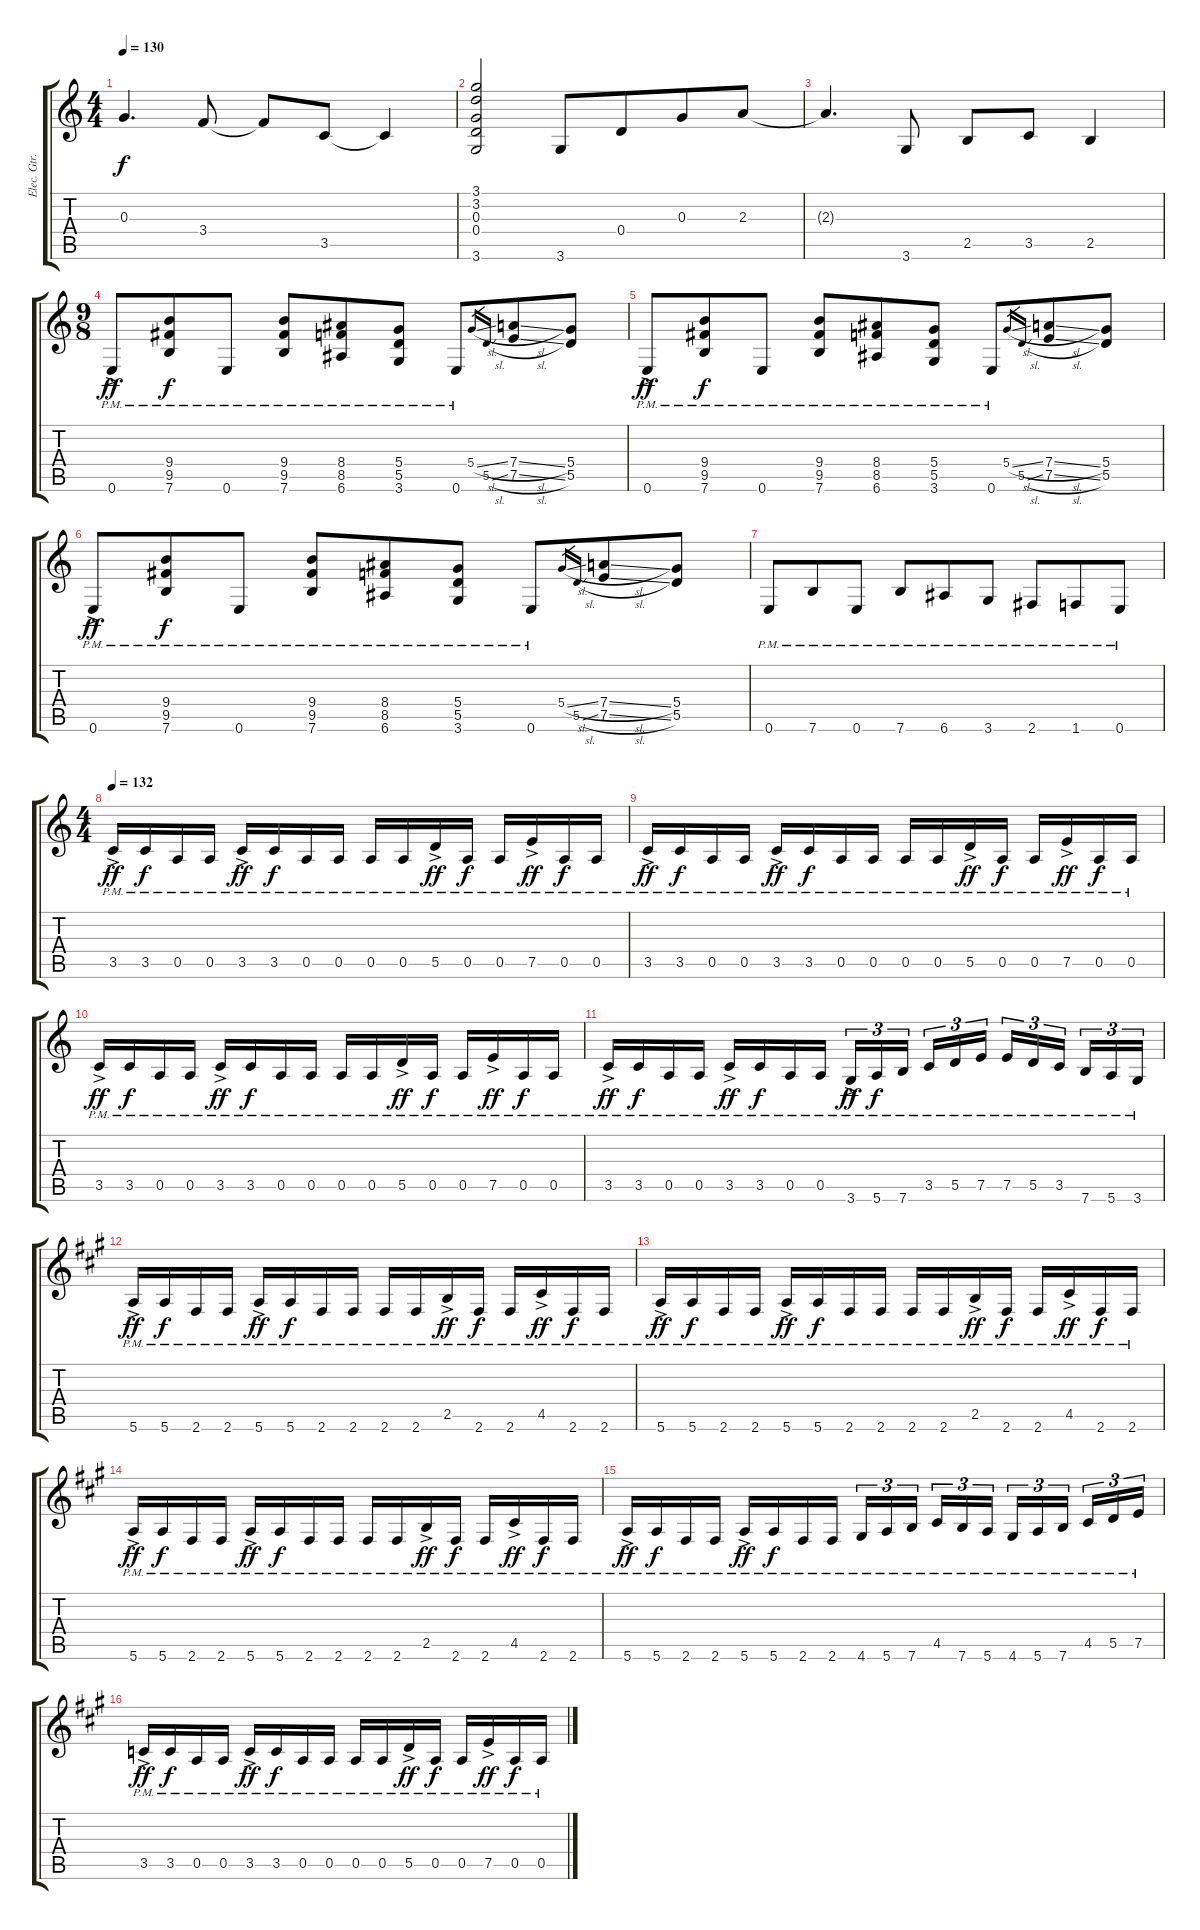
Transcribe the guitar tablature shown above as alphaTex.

\track ("Elec. Gtr. 1" "Elec. Gtr.") {instrument distortionguitar}
\staff {score tabs}
\tuning (E4 B3 G3 D3 A2 E2) {hide}
\ts (4 4)
\tempo 130
\clef g2
\ks c
0.3{t}.4{d dy f} 3.4.8 3.4{t}.8 3.5.8 3.5{t}.4 |
(3.1 3.2 0.3 0.4 3.6).2 3.6.8 0.4.8{beam merge} 0.3.8 2.3.8 |
2.3{t}.4{d} 3.6.8 2.5.8 3.5.8 2.5.4 |
\ts (9 8)
0.6{ac pm}.8{dy ff} (9.4{pm} 9.5{pm} 7.6{pm}).8{dy f} 0.6{pm}.8 (9.4{pm} 9.5{pm} 7.6{pm}).8 (8.4{pm} 8.5{pm} 6.6{pm}).8 (5.4{pm} 5.5{pm} 3.6{pm}).8 0.6{pm}.8 5.4{sl}.16{gr} 5.5{sl}.16{gr} (7.4{sl} 7.5{sl}).8 (5.4 5.5).8 |
0.6{ac pm}.8{dy ff} (9.4{pm} 9.5{pm} 7.6{pm}).8{dy f} 0.6{pm}.8 (9.4{pm} 9.5{pm} 7.6{pm}).8 (8.4{pm} 8.5{pm} 6.6{pm}).8 (5.4{pm} 5.5{pm} 3.6{pm}).8 0.6{pm}.8 5.4{sl}.16{gr} 5.5{sl}.16{gr} (7.4{sl} 7.5{sl}).8 (5.4 5.5).8 |
0.6{ac pm}.8{dy ff} (9.4{pm} 9.5{pm} 7.6{pm}).8{dy f} 0.6{pm}.8 (9.4{pm} 9.5{pm} 7.6{pm}).8 (8.4{pm} 8.5{pm} 6.6{pm}).8 (5.4{pm} 5.5{pm} 3.6{pm}).8 0.6{pm}.8 5.4{sl}.16{gr} 5.5{sl}.16{gr} (7.4{sl} 7.5{sl}).8 (5.4 5.5).8 |
0.6{pm}.8 7.6{pm}.8 0.6{pm}.8 7.6{pm}.8 6.6{pm}.8 3.6{pm}.8 2.6{pm}.8 1.6{pm}.8 0.6{pm}.8 |
\ts (4 4)
\tempo 132
3.5{ac pm}.16{dy ff} 3.5{pm}.16{dy f} 0.5{pm}.16 0.5{pm}.16 3.5{ac pm}.16{dy ff} 3.5{pm}.16{dy f} 0.5{pm}.16 0.5{pm}.16 0.5{pm}.16 0.5{pm}.16 5.5{ac pm}.16{dy ff} 0.5{pm}.16{dy f} 0.5{pm}.16 7.5{ac pm}.16{dy ff} 0.5{pm}.16{dy f} 0.5{pm}.16 |
3.5{ac pm}.16{dy ff} 3.5{pm}.16{dy f} 0.5{pm}.16 0.5{pm}.16 3.5{ac pm}.16{dy ff} 3.5{pm}.16{dy f} 0.5{pm}.16 0.5{pm}.16 0.5{pm}.16 0.5{pm}.16 5.5{ac pm}.16{dy ff} 0.5{pm}.16{dy f} 0.5{pm}.16 7.5{ac pm}.16{dy ff} 0.5{pm}.16{dy f} 0.5{pm}.16 |
3.5{ac pm}.16{dy ff} 3.5{pm}.16{dy f} 0.5{pm}.16 0.5{pm}.16 3.5{ac pm}.16{dy ff} 3.5{pm}.16{dy f} 0.5{pm}.16 0.5{pm}.16 0.5{pm}.16 0.5{pm}.16 5.5{ac pm}.16{dy ff} 0.5{pm}.16{dy f} 0.5{pm}.16 7.5{ac pm}.16{dy ff} 0.5{pm}.16{dy f} 0.5{pm}.16 |
3.5{ac pm}.16{dy ff} 3.5{pm}.16{dy f} 0.5{pm}.16 0.5{pm}.16 3.5{ac pm}.16{dy ff} 3.5{pm}.16{dy f} 0.5{pm}.16 0.5{pm}.16 3.6{ac pm}.16{tu (3 2) dy ff} 5.6{pm}.16{tu (3 2) dy f} 7.6{pm}.16{tu (3 2) beam splitsecondary} 3.5{pm}.16{tu (3 2)} 5.5{pm}.16{tu (3 2)} 7.5{pm}.16{tu (3 2)} 7.5{pm}.16{tu (3 2)} 5.5{pm}.16{tu (3 2)} 3.5{pm}.16{tu (3 2) beam splitsecondary} 7.6{pm}.16{tu (3 2)} 5.6{pm}.16{tu (3 2)} 3.6{pm}.16{tu (3 2)} |
\ks a
5.6{ac pm}.16{dy ff} 5.6{pm}.16{dy f} 2.6{pm}.16 2.6{pm}.16 5.6{ac pm}.16{dy ff} 5.6{pm}.16{dy f} 2.6{pm}.16 2.6{pm}.16 2.6{pm}.16 2.6{pm}.16 2.5{ac pm}.16{dy ff} 2.6{pm}.16{dy f} 2.6{pm}.16 4.5{ac pm}.16{dy ff} 2.6{pm}.16{dy f} 2.6{pm}.16 |
5.6{ac pm}.16{dy ff} 5.6{pm}.16{dy f} 2.6{pm}.16 2.6{pm}.16 5.6{ac pm}.16{dy ff} 5.6{pm}.16{dy f} 2.6{pm}.16 2.6{pm}.16 2.6{pm}.16 2.6{pm}.16 2.5{ac pm}.16{dy ff} 2.6{pm}.16{dy f} 2.6{pm}.16 4.5{ac pm}.16{dy ff} 2.6{pm}.16{dy f} 2.6{pm}.16 |
5.6{ac pm}.16{dy ff} 5.6{pm}.16{dy f} 2.6{pm}.16 2.6{pm}.16 5.6{ac pm}.16{dy ff} 5.6{pm}.16{dy f} 2.6{pm}.16 2.6{pm}.16 2.6{pm}.16 2.6{pm}.16 2.5{ac pm}.16{dy ff} 2.6{pm}.16{dy f} 2.6{pm}.16 4.5{ac pm}.16{dy ff} 2.6{pm}.16{dy f} 2.6{pm}.16 |
5.6{ac pm}.16{dy ff} 5.6{pm}.16{dy f} 2.6{pm}.16 2.6{pm}.16 5.6{ac pm}.16{dy ff} 5.6{pm}.16{dy f} 2.6{pm}.16 2.6{pm}.16 4.6{pm}.16{tu (3 2)} 5.6{pm}.16{tu (3 2)} 7.6{pm}.16{tu (3 2) beam splitsecondary} 4.5{pm}.16{tu (3 2)} 7.6{pm}.16{tu (3 2)} 5.6{pm}.16{tu (3 2)} 4.6{pm}.16{tu (3 2)} 5.6{pm}.16{tu (3 2)} 7.6{pm}.16{tu (3 2) beam splitsecondary} 4.5{pm}.16{tu (3 2)} 5.5{pm}.16{tu (3 2)} 7.5{pm}.16{tu (3 2)} |
3.5{ac pm}.16{dy ff} 3.5{pm}.16{dy f} 0.5{pm}.16 0.5{pm}.16 3.5{ac pm}.16{dy ff} 3.5{pm}.16{dy f} 0.5{pm}.16 0.5{pm}.16 0.5{pm}.16 0.5{pm}.16 5.5{ac pm}.16{dy ff} 0.5{pm}.16{dy f} 0.5{pm}.16 7.5{ac pm}.16{dy ff} 0.5{pm}.16{dy f} 0.5{pm}.16
